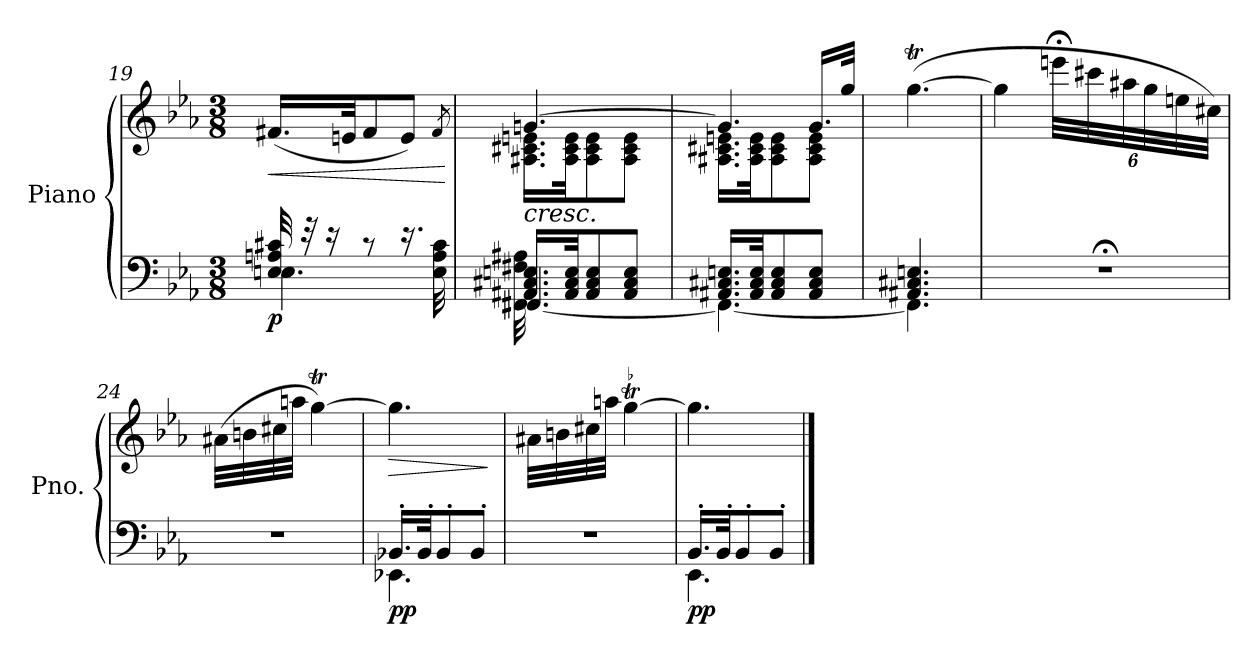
**kern	**kern	**dynam
*part1	*part1	*part1
*staff2	*staff1	*staff1/2
*I"Piano	*	*
*I'Pno.	*	*
*clefF4	*clefG2	*
*k[b-e-a-]	*k[b-e-a-]	*
*M3/8	*M3/8	*
=19	=19	=19
*^	*	*
!	!	!	!LO:HP:b
!	!	!	!LO:DY:n=1:b=2
32En/ 32An/ 32c#X/	4.E\	(<16.f#X/LL	< p
32r	.	.	.
16r	.	.	.
.	.	32en/JK	.
8r	.	8f#/	.
16.r	.	8e/J)	.
32E\ 32A\ 32c#\	.	.	.
*v	*v	*	*
.	8qf#/	.
.	.	[
!!LO:LB:g=z
=20	=20	=20
*^	*^	*
*	*^	*	*	*
!	!	!	!LO:TX:b:i:t=cresc.	!	!
16.AA#X/ 16.C#X/ 16.En/LL	[4.FF#X/	32FF#\ 32F#X\ 32A#X\	[4.gn/	16.A#X\ 16.c#X\ 16.en\LL	.
.	.	4ryy	.	.	.
32AA#/ 32C#/ 32E/JK	.	.	.	32A#\ 32c#\ 32e\JK	.
8AA#/ 8C#/ 8E/	.	.	.	8A#\ 8c#\ 8e\	.
8AA#/ 8C#/ 8E/J	.	.	.	8A#\ 8c#\ 8e\J	.
.	.	16.ryy	.	.	.
*	*v	*v	*	*	*
=21	=21	=21	=21	=21
*	*	*	*^	*
16.AA#X/ 16.C#X/ 16.En/LL	4.FF#\_	4.g/]	16.A#X\ 16.c#X\ 16.en\LL	4ryy	.
32AA#/ 32C#/ 32E/JK	.	.	32A#\ 32c#\ 32e\JK	.	.
8AA#/ 8C#/ 8E/	.	.	8A#\ 8c#\ 8e\	.	.
8AA#/ 8C#/ 8E/J	.	.	8A#\ 8c#\ 8e\J	16.g/LL	.
.	.	.	.	32gg/JJk	.
*	*	*v	*v	*v	*
=22	=22	=22	=22
4.AA#X/ 4.C#X/ 4.En/	4.FF#\]	(>[4.ggt\	.
*v	*v	*	*
=23	=23	=23
4.r;<	4ggTTT\]	.
*	*Xbrackettup	*
.	48eeen;<\LLL	.
.	48ccc#X\	.
.	48aa#X\	.
.	48gg\	.
.	48een\	.
.	48cc#X\JJJ)	.
=24	=24	=24
4.r	(>32a#X\LLL	.
.	32bn\	.
.	32cc#X\	.
.	32aan\JJJ	.
.	[4ggT\)	.
!!LO:PB:g=z
=25	=25	=25
*^	*	*
!	!	!	!LO:HP:b
!	!	!	!LO:DY:n=1:b=2
!	!	!	!LO:DY:n=2:b
16.BB-X'/LL	4.EE-X\	4.ggTTT\]	> p p
32BB-'/JK	.	.	.
8BB-'/	.	.	.
8BB-'/J	.	.	.
*v	*v	*	*
.	.	]
=26	=26	=26
4.r	32a#X\LLL	.
.	32bn\	.
.	32cc#X\	.
.	32aan\JJJ	.
.	[4ggt\	.
=27	=27	=27
*^	*	*
!	!	!	!LO:DY:b=2
!	!	!	!LO:DY:n=1:b
16.BB-'/LL	4.EE-\	4.ggTTT\]	p p
32BB-'/JK	.	.	.
8BB-'/	.	.	.
8BB-'/J	.	.	.
*v	*v	*	*
==	==	==
*-	*-	*-
